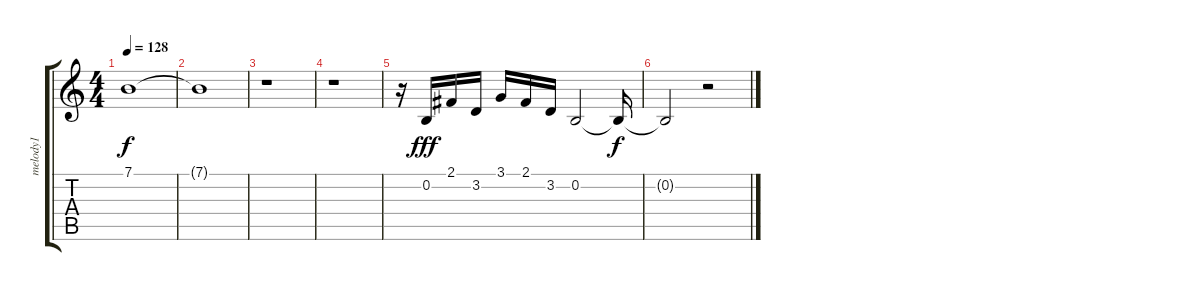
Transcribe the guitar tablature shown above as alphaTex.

\track ("melody1" "melody1") {instrument stringensemble1}
\staff {score tabs}
\tuning (E4 B3 G3 D3 A2 E2) {hide}
\ts (4 4)
\tempo 128
\clef g2
\ks c
7.1.1{dy f} |
7.1{t}.1 |
r.1 |
r.1 |
r.16 0.2.16{dy fff volume 4} 2.1.16{volume 4} 3.2.16 3.1.16{volume 3} 2.1.16 3.2.16{volume 3} 0.2.2 0.2{t}.16{dy f} |
0.2{t}.2 r.2
